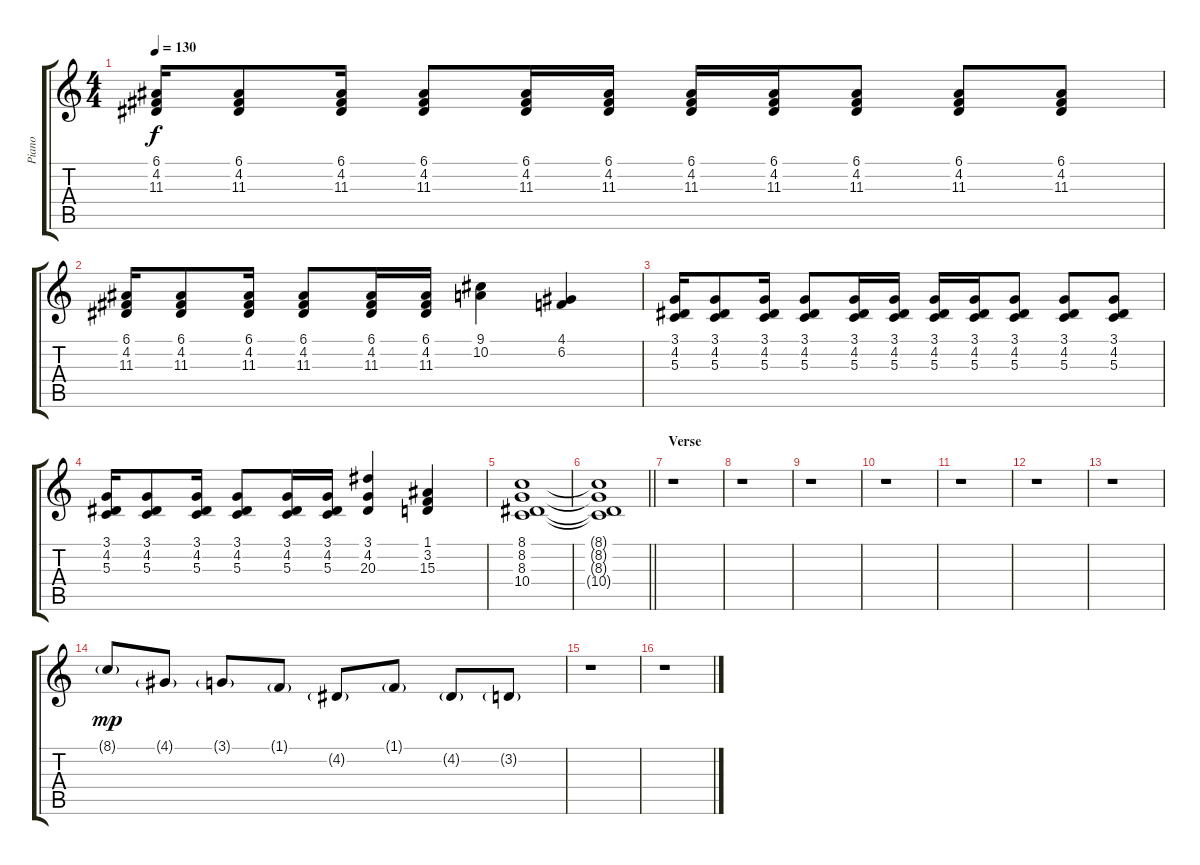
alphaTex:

\track ("Piano" "Piano") {instrument brightacousticpiano}
\staff {score tabs}
\tuning (E4 B3 G3 D3 A2 E2) {hide}
\ts (4 4)
\tempo 130
\clef g2
\ks c
(6.1 4.2 11.3).16{dy f} (6.1 4.2 11.3).8 (6.1 4.2 11.3).16 (6.1 4.2 11.3).8 (6.1 4.2 11.3).16 (6.1 4.2 11.3).16 (6.1 4.2 11.3).16 (6.1 4.2 11.3).16 (6.1 4.2 11.3).8 (6.1 4.2 11.3).8 (6.1 4.2 11.3).8 |
(6.1 4.2 11.3).16 (6.1 4.2 11.3).8 (6.1 4.2 11.3).16 (6.1 4.2 11.3).8 (6.1 4.2 11.3).16 (6.1 4.2 11.3).16 (9.1 10.2).4 (4.1 6.2).4 |
(3.1 4.2 5.3).16 (3.1 4.2 5.3).8 (3.1 4.2 5.3).16 (3.1 4.2 5.3).8 (3.1 4.2 5.3).16 (3.1 4.2 5.3).16 (3.1 4.2 5.3).16 (3.1 4.2 5.3).16 (3.1 4.2 5.3).8 (3.1 4.2 5.3).8 (3.1 4.2 5.3).8 |
(3.1 4.2 5.3).16 (3.1 4.2 5.3).8 (3.1 4.2 5.3).16 (3.1 4.2 5.3).8 (3.1 4.2 5.3).16 (3.1 4.2 5.3).16 (3.1 4.2 20.3).4 (1.1 3.2 15.3).4 |
(8.1 8.2 8.3 10.4).1 |
\barLineRight lightlight
(8.1{t} 8.2{t} 8.3{t} 10.4{t}).1 |
\section ("" "Verse ")
r.1 |
r.1 |
r.1 |
r.1 |
r.1 |
r.1 |
r.1 |
8.1{g}.8{dy mp} 4.1{g}.8 3.1{g}.8 1.1{g}.8 4.2{g}.8 1.1{g}.8 4.2{g}.8 3.2{g}.8 |
r.1 |
r.1
